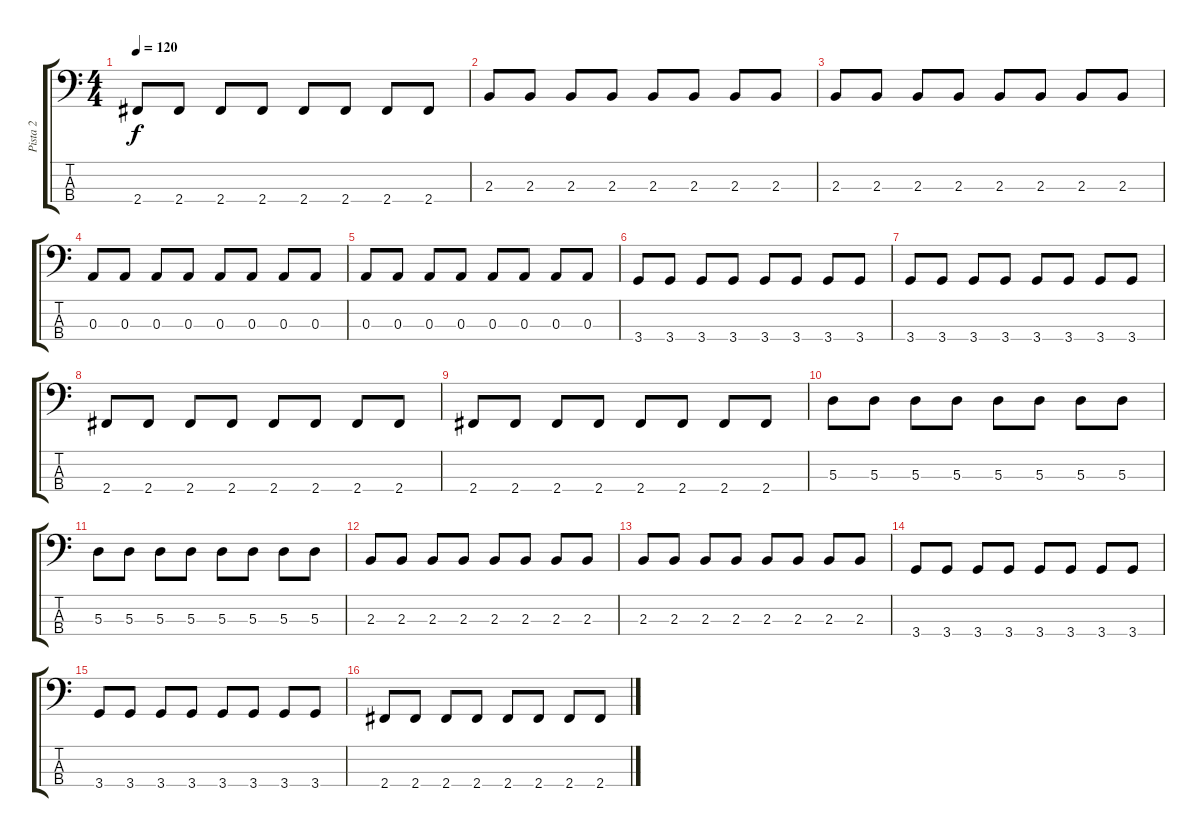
\track ("Pista 2" "Pista 2") {instrument electricbasspick}
\staff {score tabs}
\tuning (G2 D2 A1 E1) {hide}
\ts (4 4)
\tempo 120
\clef f4
\ks c
2.4.8{dy f} 2.4.8 2.4.8 2.4.8 2.4.8 2.4.8 2.4.8 2.4.8 |
2.3.8 2.3.8 2.3.8 2.3.8 2.3.8 2.3.8 2.3.8 2.3.8 |
2.3.8 2.3.8 2.3.8 2.3.8 2.3.8 2.3.8 2.3.8 2.3.8 |
0.3.8 0.3.8 0.3.8 0.3.8 0.3.8 0.3.8 0.3.8 0.3.8 |
0.3.8 0.3.8 0.3.8 0.3.8 0.3.8 0.3.8 0.3.8 0.3.8 |
3.4.8 3.4.8 3.4.8 3.4.8 3.4.8 3.4.8 3.4.8 3.4.8 |
3.4.8 3.4.8 3.4.8 3.4.8 3.4.8 3.4.8 3.4.8 3.4.8 |
2.4.8 2.4.8 2.4.8 2.4.8 2.4.8 2.4.8 2.4.8 2.4.8 |
2.4.8 2.4.8 2.4.8 2.4.8 2.4.8 2.4.8 2.4.8 2.4.8 |
5.3.8 5.3.8 5.3.8 5.3.8 5.3.8 5.3.8 5.3.8 5.3.8 |
5.3.8 5.3.8 5.3.8 5.3.8 5.3.8 5.3.8 5.3.8 5.3.8 |
2.3.8 2.3.8 2.3.8 2.3.8 2.3.8 2.3.8 2.3.8 2.3.8 |
2.3.8 2.3.8 2.3.8 2.3.8 2.3.8 2.3.8 2.3.8 2.3.8 |
3.4.8 3.4.8 3.4.8 3.4.8 3.4.8 3.4.8 3.4.8 3.4.8 |
3.4.8 3.4.8 3.4.8 3.4.8 3.4.8 3.4.8 3.4.8 3.4.8 |
2.4.8 2.4.8 2.4.8 2.4.8 2.4.8 2.4.8 2.4.8 2.4.8
